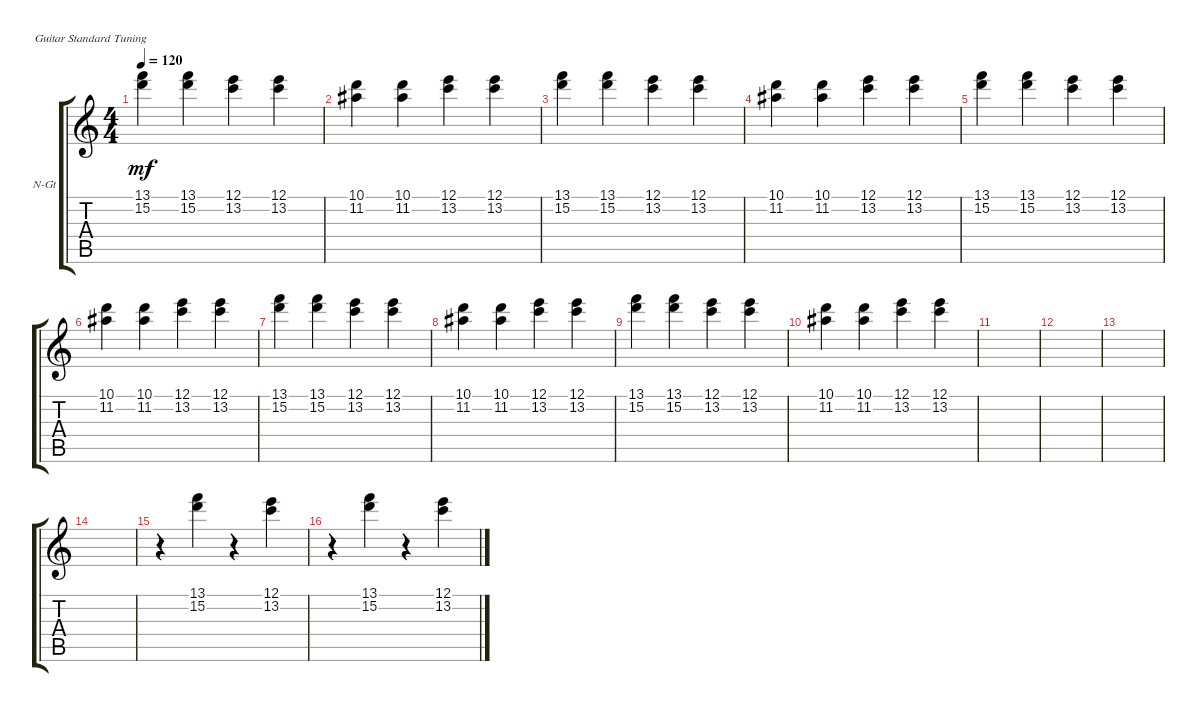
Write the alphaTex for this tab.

\defaultSystemsLayout 4
\bracketExtendMode groupsimilarinstruments
\firstSystemTrackNameOrientation horizontal
\otherSystemsTrackNameOrientation horizontal
\track ("Фиолетовый 1" "N-Gt") {solo instrument acousticguitarnylon}
\staff {score tabs}
\tuning (E4 B3 G3 D3 A2 E2)
\ts (4 4)
\tempo 120
\clef g2
\ks c
(13.1 15.2).4{dy mf} (13.1 15.2).4 (12.1 13.2).4 (12.1 13.2).4 |
(10.1 11.2).4 (10.1 11.2).4 (12.1 13.2).4 (12.1 13.2).4 |
(13.1 15.2).4 (13.1 15.2).4 (12.1 13.2).4 (12.1 13.2).4 |
(10.1 11.2).4 (10.1 11.2).4 (12.1 13.2).4 (12.1 13.2).4 |
(13.1 15.2).4 (13.1 15.2).4 (12.1 13.2).4 (12.1 13.2).4 |
(10.1 11.2).4 (10.1 11.2).4 (12.1 13.2).4 (12.1 13.2).4 |
(13.1 15.2).4 (13.1 15.2).4 (12.1 13.2).4 (12.1 13.2).4 |
(10.1 11.2).4 (10.1 11.2).4 (12.1 13.2).4 (12.1 13.2).4 |
(13.1 15.2).4 (13.1 15.2).4 (12.1 13.2).4 (12.1 13.2).4 |
(10.1 11.2).4 (10.1 11.2).4 (12.1 13.2).4 (12.1 13.2).4 |
|
|
|
|
r.4 (13.1 15.2).4 r.4 (12.1 13.2).4 |
r.4 (13.1 15.2).4 r.4 (12.1 13.2).4
